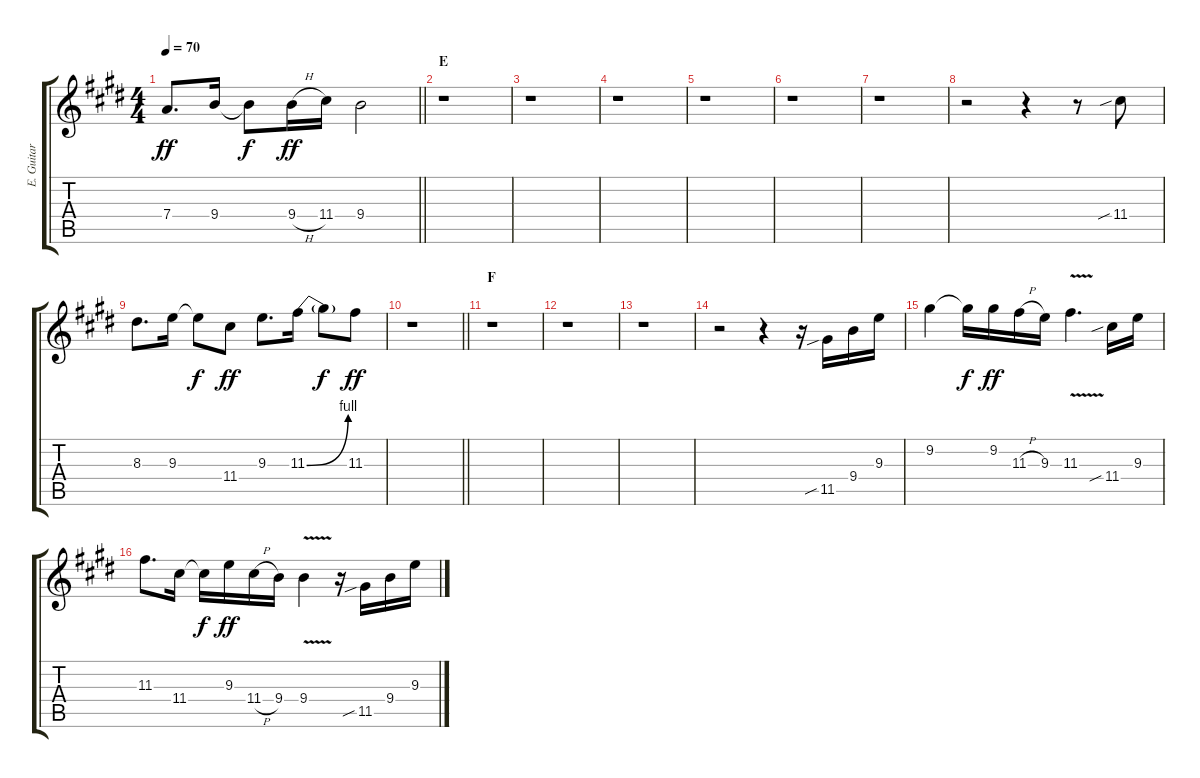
\track ("E. Guitar III" "E. Guitar ") {instrument overdrivenguitar}
\staff {score tabs}
\tuning (E4 B3 G3 D3 A2 E2) {hide}
\ts (4 4)
\tempo 70
\clef g2
\barLineRight lightlight
\ks e
7.4.8{d dy ff} 9.4.16 9.4{t}.8{dy f} 9.4{h}.16{dy ff} 11.4.16 9.4.2 |
\section ("" "E")
r.1 |
r.1 |
r.1 |
r.1 |
r.1 |
r.1 |
r.2 r.4 r.8 11.4{sib}.8 |
8.3.8{d} 9.3.16 9.3{t}.8{dy f} 11.4.8{dy ff} 9.3.8{d} 11.3{be (bend 0 0 60 4)}.16 11.3{t}.8{dy f} 11.3.8{dy ff} |
\barLineRight lightlight
r.1 |
\section ("" "F")
r.1 |
r.1 |
r.1 |
r.2 r.4 r.16 11.5{sib}.16 9.4.16 9.3.16 |
9.2.4 9.2{t}.16{dy f} 9.2.16{dy ff} 11.3{h}.16 9.3.16 11.3{v}.4{d} 11.4{sib}.16 9.3.16 |
11.3.8{d} 11.4.16 11.4{t}.16{dy f} 9.3.16{dy ff} 11.4{h}.16 9.4.16 9.4{v}.4 r.16 11.5{sib}.16 9.4.16 9.3.16
